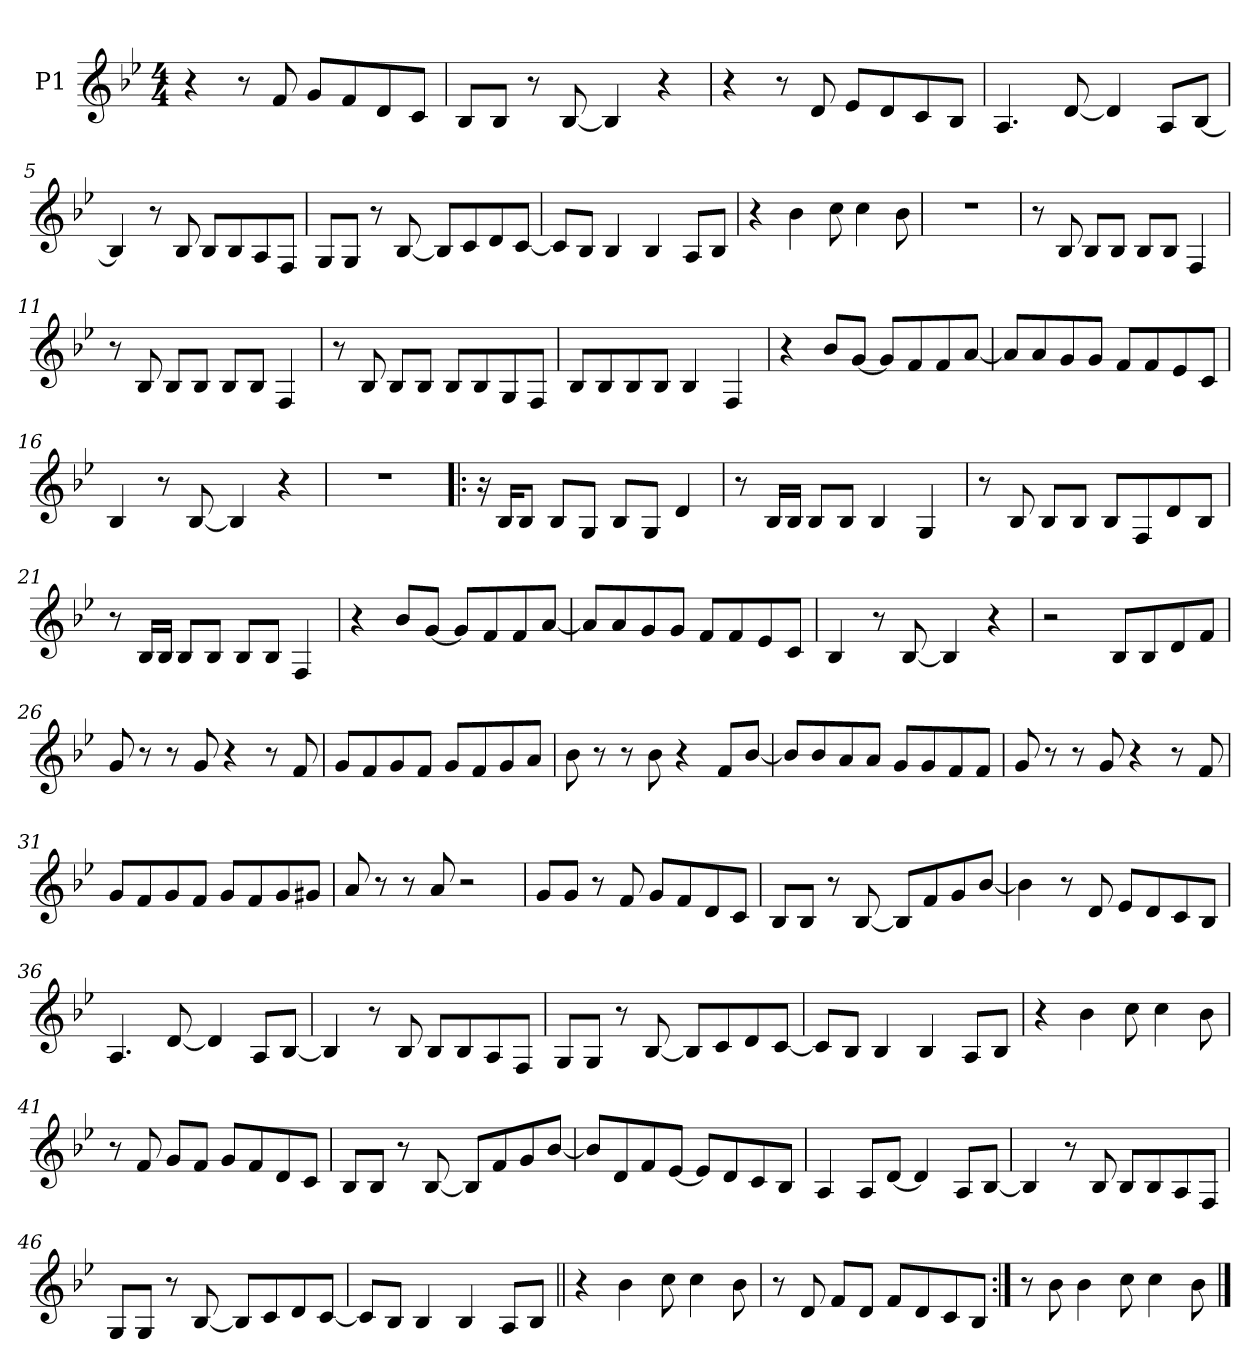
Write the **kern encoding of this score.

**kern
*part1
*staff1
*I"P1
*clefG2
*k[b-e-]
*B-:
*M4/4
*MM145
=1
4r
8r
8f/
8g/L
8f/
8d/
8c/J
=2
8B-/L
8B-/J
8r
[<8B-/
4B-/]
4r
=3
4r
8r
8d/
8e-/L
8d/
8c/
8B-/J
=4
4.A/
[<8d/
4d/]
8A/L
[<8B-/J
=5
4B-/]
8r
8B-/
8B-/L
8B-/
8A/
8F/J
!!LO:LB:g=z
=6
8G/L
8G/J
8r
[<8B-/
8B-/L]
8c/
8d/
[<8c/J
=7
8c/L]
8B-/J
4B-/
4B-/
8A/L
8B-/J
=8
4r
4b-\
8cc\
4cc\
8b-\
=9
1r
=10
8r
8B-/
8B-/L
8B-/J
8B-/L
8B-/J
4F/
=11
8r
8B-/
8B-/L
8B-/J
8B-/L
8B-/J
4F/
!!LO:LB:g=z
=12
8r
8B-/
8B-/L
8B-/J
8B-/L
8B-/
8G/
8F/J
=13
8B-/L
8B-/
8B-/
8B-/J
4B-/
4F/
=14
4r
8b-/L
[<8g/J
8g/L]
8f/
8f/
[<8a/J
=15
8a/L]
8a/
8g/
8g/J
8f/L
8f/
8e-/
8c/J
=16
4B-/
8r
[<8B-/
4B-/]
4r
=17
1r
!!LO:LB:g=z
=18!|:
16r
16B-/KL
8B-/J
8B-/L
8G/J
8B-/L
8G/J
4d/
=19
8r
16B-/LL
16B-/JJ
8B-/L
8B-/J
4B-/
4G/
=20
8r
8B-/
8B-/L
8B-/J
8B-/L
8F/
8d/
8B-/J
=21
8r
16B-/LL
16B-/JJ
8B-/L
8B-/J
8B-/L
8B-/J
4F/
!!LO:LB:g=z
=22
4r
8b-/L
[<8g/J
8g/L]
8f/
8f/
[<8a/J
=23
8a/L]
8a/
8g/
8g/J
8f/L
8f/
8e-/
8c/J
=24
4B-/
8r
[<8B-/
4B-/]
4r
=25
2r
8B-/L
8B-/
8d/
8f/J
=26
8g/
8r
8r
8g/
4r
8r
8f/
!!LO:LB:g=z
=27
8g/L
8f/
8g/
8f/J
8g/L
8f/
8g/
8a/J
=28
8b-\
8r
8r
8b-\
4r
8f/L
[<8b-/J
=29
8b-/L]
8b-/
8a/
8a/J
8g/L
8g/
8f/
8f/J
=30
8g/
8r
8r
8g/
4r
8r
8f/
=31
8g/L
8f/
8g/
8f/J
8g/L
8f/
8g/
8g#X/J
!!LO:LB:g=z
=32
8a/
8r
8r
8a/
2r
=33
8g/L
8g/J
8r
8f/
8g/L
8f/
8d/
8c/J
=34
8B-/L
8B-/J
8r
[<8B-/
8B-/L]
8f/
8g/
[<8b-/J
=35
4b-\]
8r
8d/
8e-/L
8d/
8c/
8B-/J
=36
4.A/
[<8d/
4d/]
8A/L
[<8B-/J
!!LO:LB:g=z
=37
4B-/]
8r
8B-/
8B-/L
8B-/
8A/
8F/J
=38
8G/L
8G/J
8r
[<8B-/
8B-/L]
8c/
8d/
[<8c/J
=39
8c/L]
8B-/J
4B-/
4B-/
8A/L
8B-/J
=40
4r
4b-\
8cc\
4cc\
8b-\
=41
8r
8f/
8g/L
8f/J
8g/L
8f/
8d/
8c/J
!!LO:LB:g=z
=42
8B-/L
8B-/J
8r
[<8B-/
8B-/L]
8f/
8g/
[<8b-/J
=43
8b-/L]
8d/
8f/
[<8e-/J
8e-/L]
8d/
8c/
8B-/J
=44
4A/
8A/L
[<8d/J
4d/]
8A/L
[<8B-/J
=45
4B-/]
8r
8B-/
8B-/L
8B-/
8A/
8F/J
=46
8G/L
8G/J
8r
[<8B-/
8B-/L]
8c/
8d/
[<8c/J
!!LO:LB:g=z
=47
8c/L]
8B-/J
4B-/
4B-/
8A/L
8B-/J
=48||
4r
4b-\
8cc\
4cc\
8b-\
=49
8r
8d/
8f/L
8d/J
8f/L
8d/
8c/
8B-/J
=50:|!
8r
8b-\
4b-\
8cc\
4cc\
8b-\
==
*-
